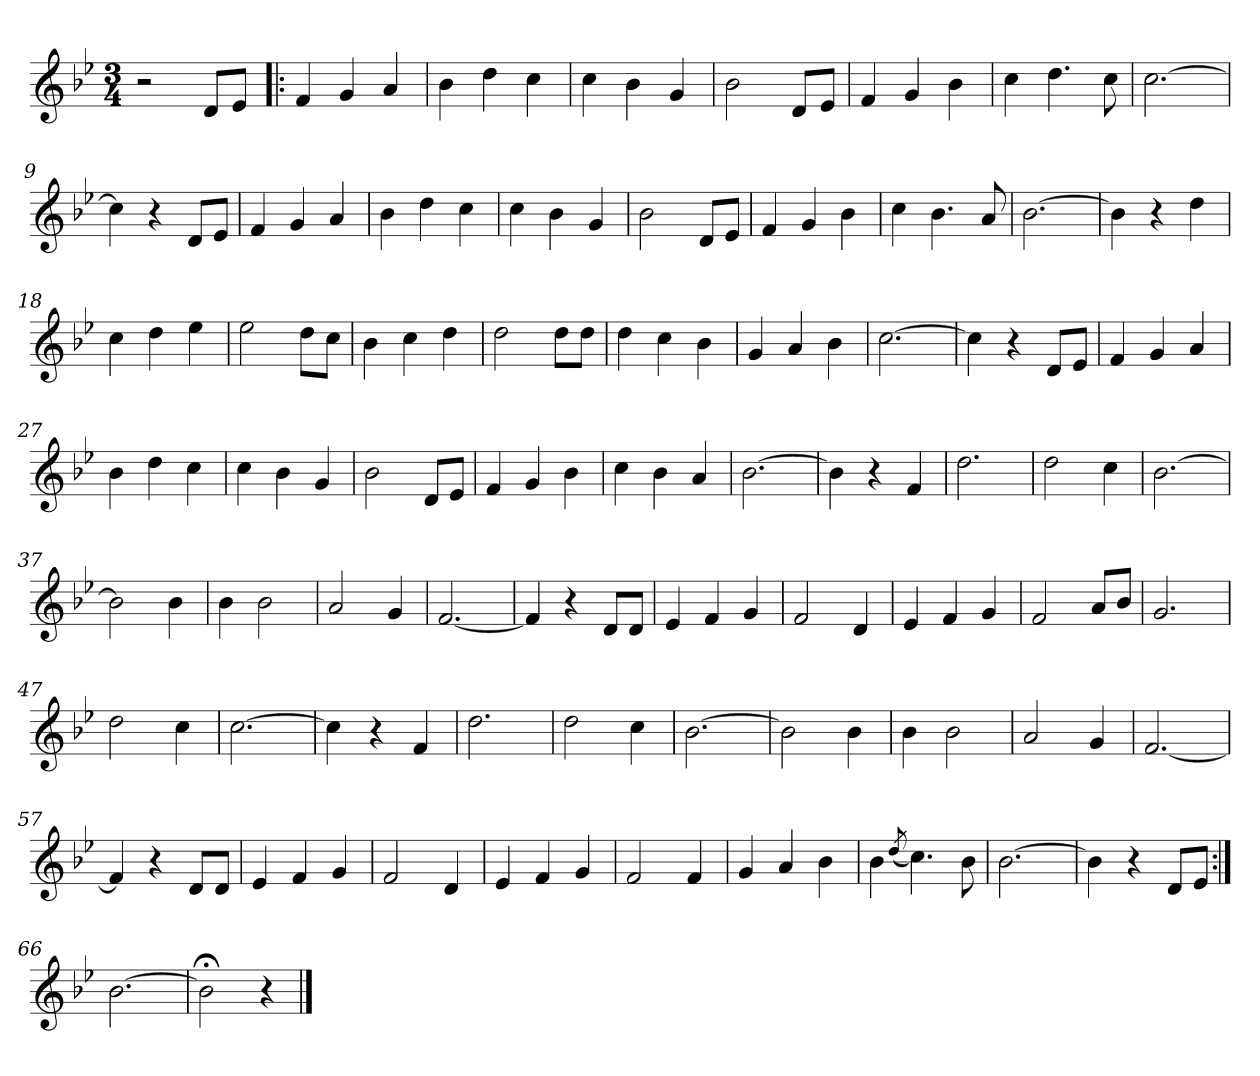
**kern
*part1
*staff1
*clefG2
*k[b-e-]
*B-:
*M3/4
=1
2r
8d/L
8e-/J
=2!|:
4f/
4g/
4a/
=3
4b-\
4dd\
4cc\
=4
4cc\
4b-\
4g/
=5
2b-\
8d/L
8e-/J
=6
4f/
4g/
4b-\
=7
4cc\
4.dd\
8cc\
=8
[2.cc\
!!LO:LB:g=z
=9
4cc\]
4r
8d/L
8e-/J
=10
4f/
4g/
4a/
=11
4b-\
4dd\
4cc\
=12
4cc\
4b-\
4g/
=13
2b-\
8d/L
8e-/J
=14
4f/
4g/
4b-\
=15
4cc\
4.b-\
8a/
=16
[2.b-\
!!LO:LB:g=z
=17
4b-\]
4r
4dd\
=18
4cc\
4dd\
4ee-\
=19
2ee-\
8dd\L
8cc\J
=20
4b-\
4cc\
4dd\
=21
2dd\
8dd\L
8dd\J
=22
4dd\
4cc\
4b-\
=23
4g/
4a/
4b-\
=24
[2.cc\
!!LO:LB:g=z
=25
4cc\]
4r
8d/L
8e-/J
=26
4f/
4g/
4a/
=27
4b-\
4dd\
4cc\
=28
4cc\
4b-\
4g/
=29
2b-\
8d/L
8e-/J
=30
4f/
4g/
4b-\
=31
4cc\
4b-\
4a/
=32
[2.b-\
!!LO:LB:g=z
=33
4b-\]
4r
4f/
=34
2.dd\
=35
2dd\
4cc\
=36
[2.b-\
=37
2b-\]
4b-\
=38
4b-\
2b-\
=39
2a/
4g/
=40
[2.f/
=41
4f/]
4r
8d/L
8d/J
!!LO:LB:g=z
=42
4e-/
4f/
4g/
=43
2f/
4d/
=44
4e-/
4f/
4g/
=45
2f/
8a/L
8b-/J
=46
2.g/
=47
2dd\
4cc\
=48
[2.cc\
=49
4cc\]
4r
4f/
=50
2.dd\
!!LO:LB:g=z
=51
2dd\
4cc\
=52
[2.b-\
=53
2b-\]
4b-\
=54
4b-\
2b-\
=55
2a/
4g/
=56
[2.f/
=57
4f/]
4r
8d/L
8d/J
=58
4e-/
4f/
4g/
=59
2f/
4d/
!!LO:LB:g=z
=60
4e-/
4f/
4g/
=61
2f/
4f/
=62
4g/
4a/
4b-\
=63
4b-\
(<8qdd/
4.cc\)
8b-\
=64
[2.b-\
=65
4b-\]
4r
8d/L
8e-/J
=66:|!
[2.b-\
=67
2b-;<\]
4r
==
*-
